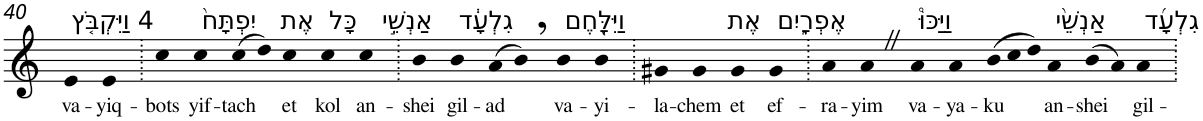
**kern	**text
*part1	*part1
*staff1	*staff1
*I"Piano	*
*I'Pno	*
!!LO:PB:g=z
*clefG2	*
*k[]	*
=40	=40
!LO:TX:a:t=4 וַיִּקְבֹּ֤ץ	!
!	!LO:LY:b
4e	va-
!	!LO:LY:b
4e	-yiq-
=41.	=41.
!	!LO:LY:b
4cc	-bots
!LO:TX:a:t=יִפְתָּח֙	!
!	!LO:LY:b
4cc	yif-
!	!LO:LY:b
(>8cc	-tach
8dd)	.
!LO:TX:a:t=אֶת	!
!	!LO:LY:b
4cc	et
!LO:TX:a:t=כָּל	!
!	!LO:LY:b
4cc	kol
!LO:TX:a:t=אַנְשֵׁ֣י	!
!	!LO:LY:b
4cc	an-
=42.	=42.
!	!LO:LY:b
4b	-shei
!LO:TX:a:t=גִלְעָ֔ד	!
!	!LO:LY:b
4b	gil-
!	!LO:LY:b
(>8a	-ad
8b,)	.
!LO:TX:a:t=וַיִּלָּ֖חֶם	!
!	!LO:LY:b
4b	va-
!	!LO:LY:b
4b	-yi-
=43.	=43.
!	!LO:LY:b
4g#X	-la-
!	!LO:LY:b
4g#	-chem
!LO:TX:a:t=אֶת	!
!	!LO:LY:b
4g#	et
!LO:TX:a:t=אֶפְרָ֑יִם	!
!	!LO:LY:b
4g#	ef-
=44.	=44.
!	!LO:LY:b
4a	-ra-
!	!LO:LY:b
4aZ	-yim
!LO:TX:a:t=וַיַּכּוּ֩	!
!	!LO:LY:b
4a	va-
!	!LO:LY:b
4a	-ya-
*Xtuplet	*
!	!LO:LY:b
(>12b	-ku
12cc	.
12dd)	.
!LO:TX:a:t=אַנְשֵׁ֨י	!
!	!LO:LY:b
4a	an-
!	!LO:LY:b
(>8b	-shei
8a)	.
!LO:TX:a:t=גִלְעָ֜ד	!
!	!LO:LY:b
4a	gil-
=.	=.
*-	*-
